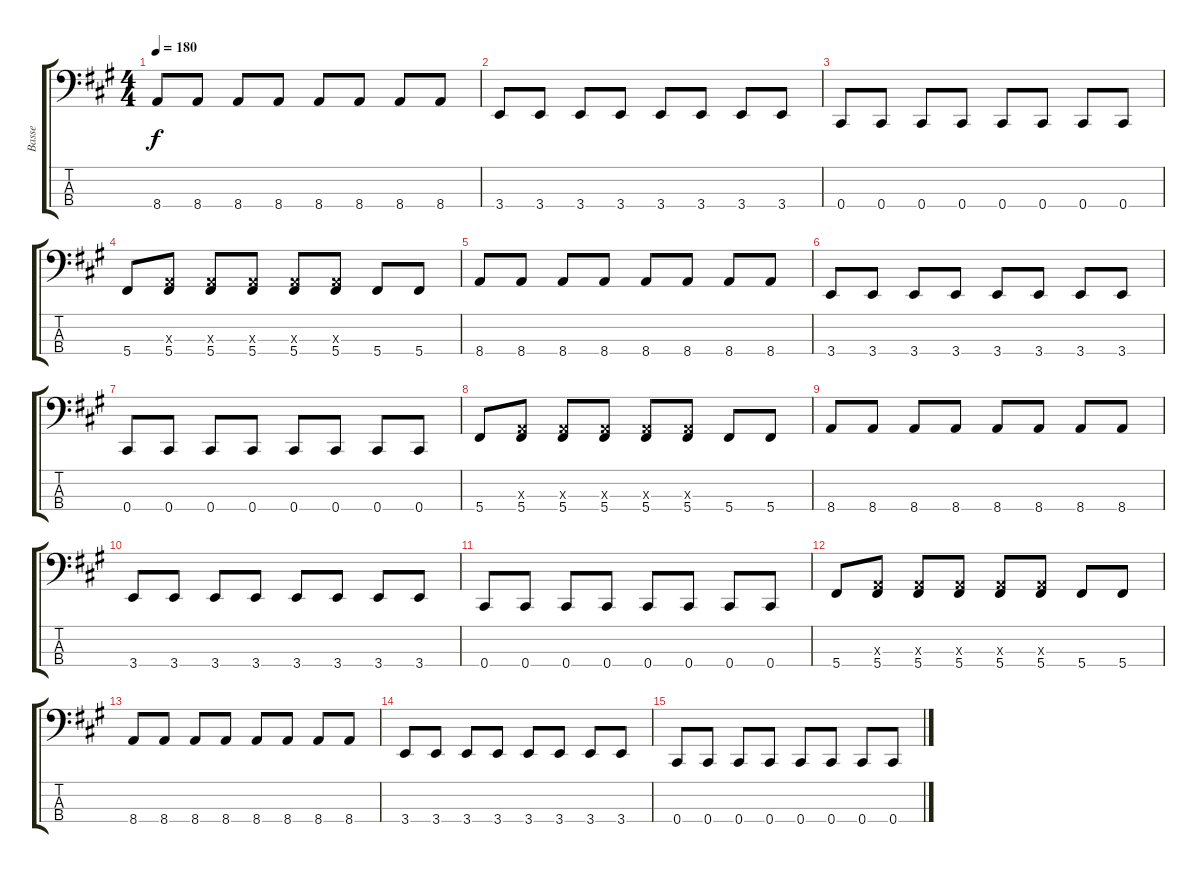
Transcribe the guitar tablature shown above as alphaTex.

\track ("Basse" "Basse") {instrument electricbassfinger}
\staff {score tabs}
\tuning (G2 D2 A1 Db1) {hide}
\ts (4 4)
\tempo 180
\clef f4
\ks a
8.4.8{dy f} 8.4.8 8.4.8 8.4.8 8.4.8 8.4.8 8.4.8 8.4.8 |
3.4.8 3.4.8 3.4.8 3.4.8 3.4.8 3.4.8 3.4.8 3.4.8 |
0.4.8 0.4.8 0.4.8 0.4.8 0.4.8 0.4.8 0.4.8 0.4.8 |
5.4.8 (0.3{x} 5.4).8 (0.3{x} 5.4).8 (0.3{x} 5.4).8 (0.3{x} 5.4).8 (0.3{x} 5.4).8 5.4.8 5.4.8 |
8.4.8 8.4.8 8.4.8 8.4.8 8.4.8 8.4.8 8.4.8 8.4.8 |
3.4.8 3.4.8 3.4.8 3.4.8 3.4.8 3.4.8 3.4.8 3.4.8 |
0.4.8 0.4.8 0.4.8 0.4.8 0.4.8 0.4.8 0.4.8 0.4.8 |
5.4.8 (0.3{x} 5.4).8 (0.3{x} 5.4).8 (0.3{x} 5.4).8 (0.3{x} 5.4).8 (0.3{x} 5.4).8 5.4.8 5.4.8 |
8.4.8 8.4.8 8.4.8 8.4.8 8.4.8 8.4.8 8.4.8 8.4.8 |
3.4.8 3.4.8 3.4.8 3.4.8 3.4.8 3.4.8 3.4.8 3.4.8 |
0.4.8 0.4.8 0.4.8 0.4.8 0.4.8 0.4.8 0.4.8 0.4.8 |
5.4.8 (0.3{x} 5.4).8 (0.3{x} 5.4).8 (0.3{x} 5.4).8 (0.3{x} 5.4).8 (0.3{x} 5.4).8 5.4.8 5.4.8 |
8.4.8 8.4.8 8.4.8 8.4.8 8.4.8 8.4.8 8.4.8 8.4.8 |
3.4.8 3.4.8 3.4.8 3.4.8 3.4.8 3.4.8 3.4.8 3.4.8 |
0.4.8 0.4.8 0.4.8 0.4.8 0.4.8 0.4.8 0.4.8 0.4.8
